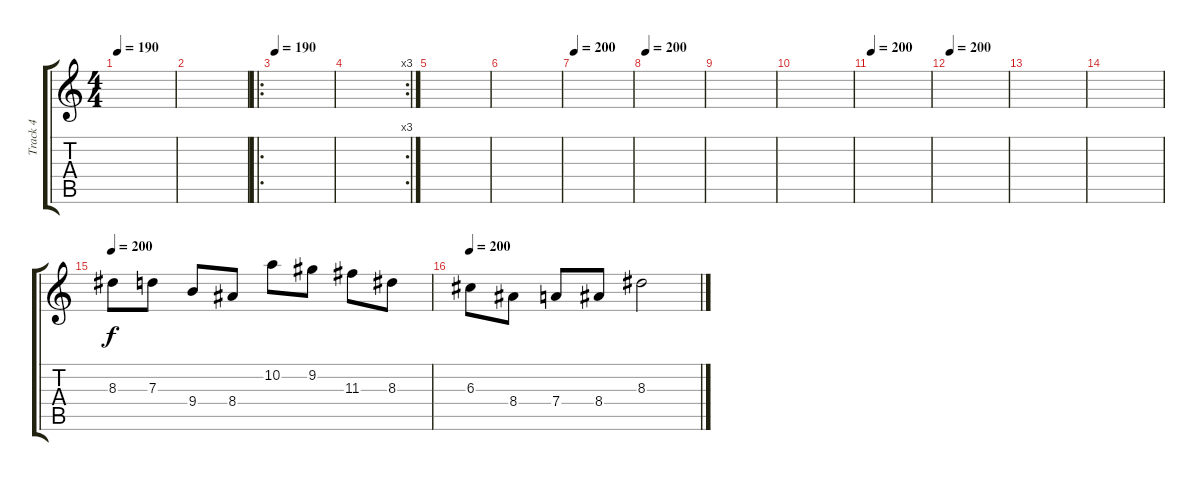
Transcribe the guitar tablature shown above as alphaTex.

\track ("Track 4" "Track 4") {instrument distortionguitar}
\staff {score tabs}
\tuning (E4 B3 G3 D3 A2 E2) {hide}
\ts (4 4)
\tempo 190
\clef g2
\ks c
|
|
\ro
\tempo 190
|
\rc 3
|
|
|
\tempo 200
|
\tempo 200
|
|
|
\tempo 200
|
\tempo 200
|
|
|
\tempo 200
8.3.8 7.3.8 9.4.8 8.4.8 10.2.8 9.2.8 11.3.8 8.3.8 |
\tempo 200
6.3.8 8.4.8 7.4.8 8.4.8 8.3.2
